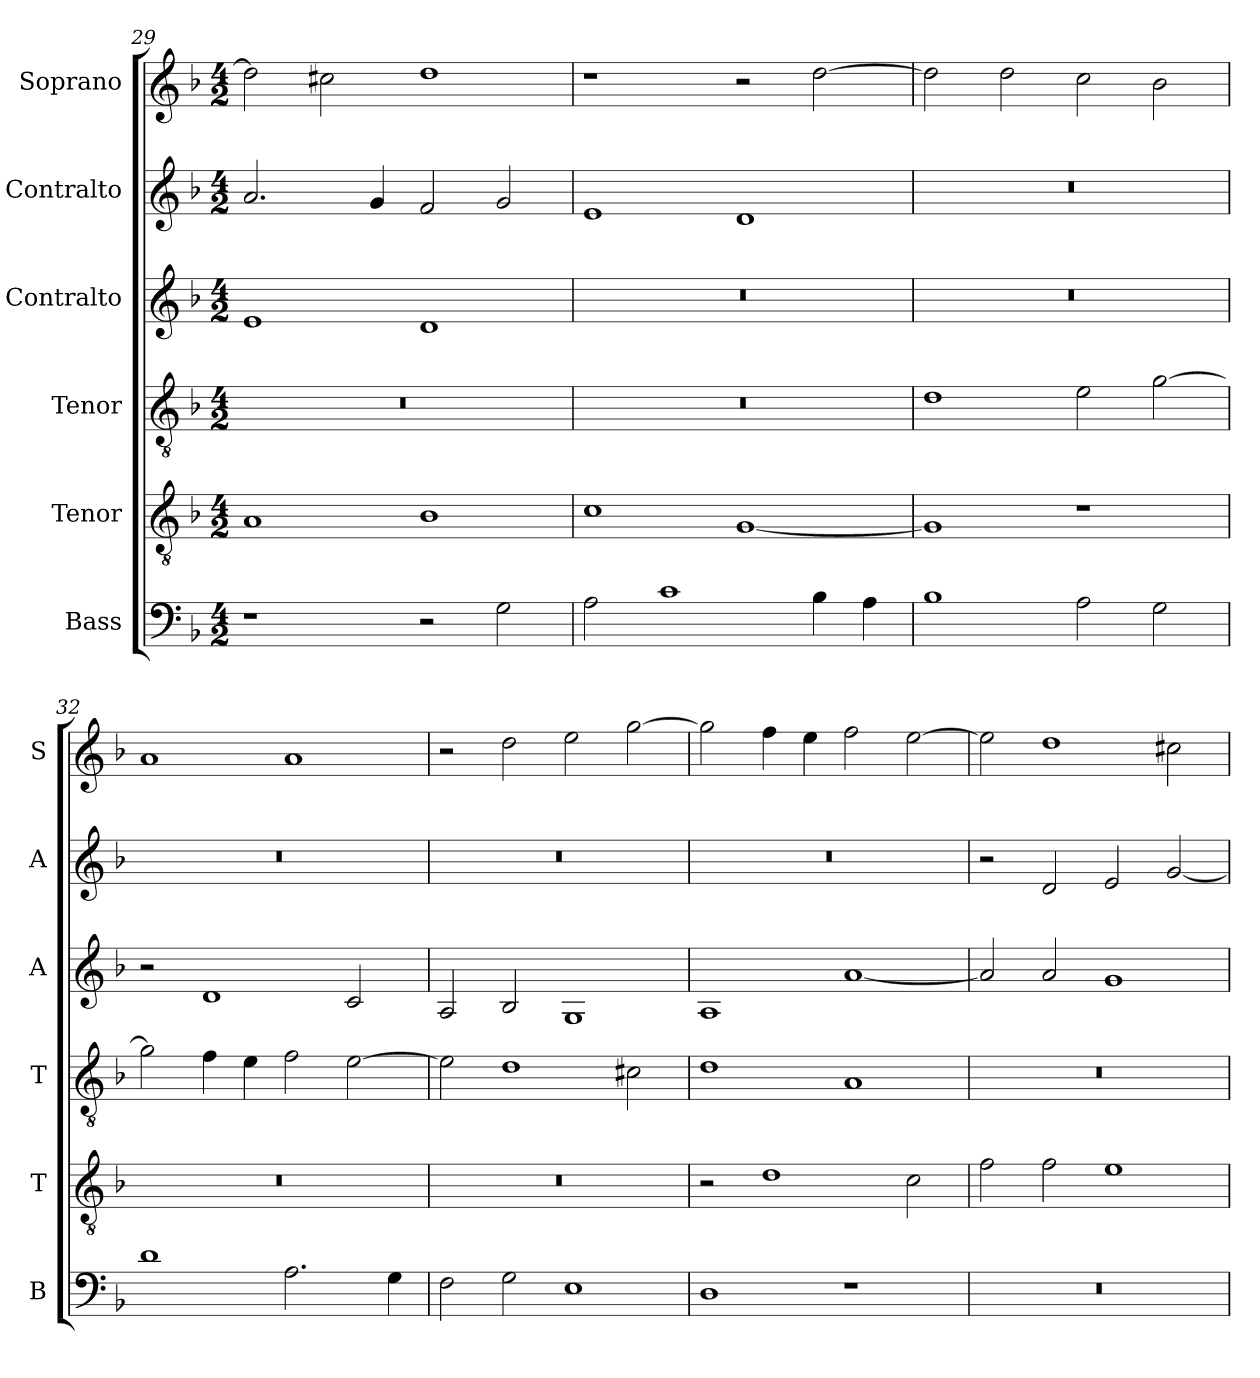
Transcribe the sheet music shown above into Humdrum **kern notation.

**kern	**kern	**kern	**kern	**kern	**kern
*part6	*part5	*part4	*part3	*part2	*part1
*staff6	*staff5	*staff4	*staff3	*staff2	*staff1
*I"Bass	*I"Tenor	*I"Tenor	*I"Contralto	*I"Contralto	*I"Soprano
*I'B	*I'T	*I'T	*I'A	*I'A	*I'S
*clefF4	*clefGv2	*clefGv2	*clefG2	*clefG2	*clefG2
*k[b-]	*k[b-]	*k[b-]	*k[b-]	*k[b-]	*k[b-]
*D:aeo	*D:aeo	*D:aeo	*D:aeo	*D:aeo	*D:aeo
*M4/2	*M4/2	*M4/2	*M4/2	*M4/2	*M4/2
=29	=29	=29	=29	=29	=29
1r	1A	0r	1e	2.a	2dd]
.	.	.	.	.	2cc#X
.	.	.	.	4g	.
2r	1B-	.	1d	2f	1dd
2G	.	.	.	2g	.
=30	=30	=30	=30	=30	=30
2A	1c	0r	0r	1e	1r
1c	.	.	.	.	.
.	[1G	.	.	1d	2r
4B-	.	.	.	.	[2dd
4A	.	.	.	.	.
=31	=31	=31	=31	=31	=31
1B-	1G]	1d	0r	0r	2dd]
.	.	.	.	.	2dd
2A	1r	2e	.	.	2cc
2G	.	[2g	.	.	2b-
=32	=32	=32	=32	=32	=32
1d	0r	2g]	2r	0r	1a
.	.	4f	1d	.	.
.	.	4e	.	.	.
2.A	.	2f	.	.	1a
.	.	[2e	2c	.	.
4G	.	.	.	.	.
=33	=33	=33	=33	=33	=33
2F	0r	2e]	2A	0r	2r
2G	.	1d	2B-	.	2dd
1E	.	.	1G	.	2ee
.	.	2c#X	.	.	[2gg
=34	=34	=34	=34	=34	=34
1D	2r	1d	1A	0r	2gg]
.	1d	.	.	.	4ff
.	.	.	.	.	4ee
1r	.	1A	[1a	.	2ff
.	2c	.	.	.	[2ee
=35	=35	=35	=35	=35	=35
0r	2f	0r	2a]	2r	2ee]
.	2f	.	2a	2d	1dd
.	1e	.	1g	2e	.
.	.	.	.	[2g	2cc#X
=	=	=	=	=	=
*-	*-	*-	*-	*-	*-
